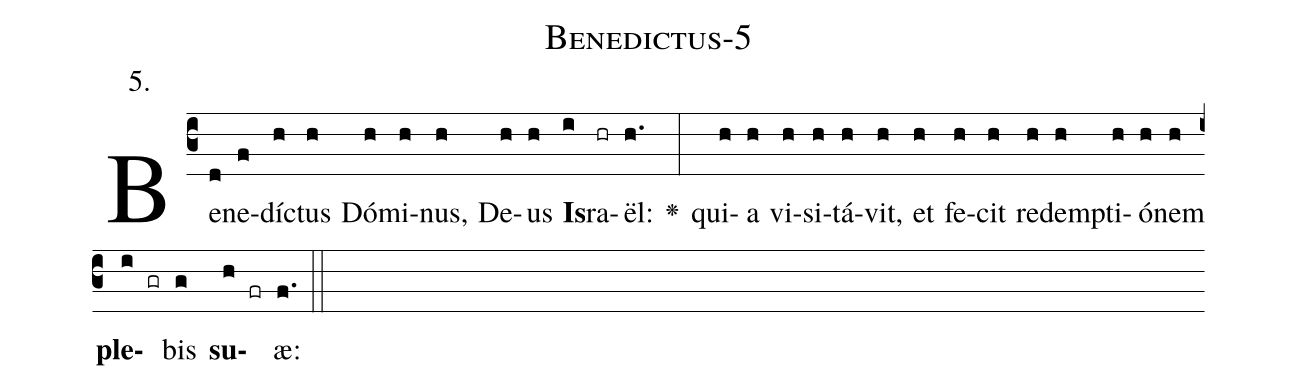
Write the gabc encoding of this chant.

name: Benedictus-5;
annotation: 5.;
%%
(c3)Be(d)ne(f)dí(h)ctus(h) Dó(h)mi(h)nus,(h) De(h)us(h) <b>Is</b>(i)ra(hr)ël:(h.) <v>\greheightstar</v>(:) qui(h)a(h) vi(h)si(h)tá(h)vit,(h) et(h) fe(h)cit(h) re(h)dem(h)pti(h)ó(h)nem(h) <b>ple</b>(i gr)bis(g) <b>su</b>(h fr)æ:(f.) (::)


%E(h) u(h) o(i) u(g) a(h) e.(f.) (::)
